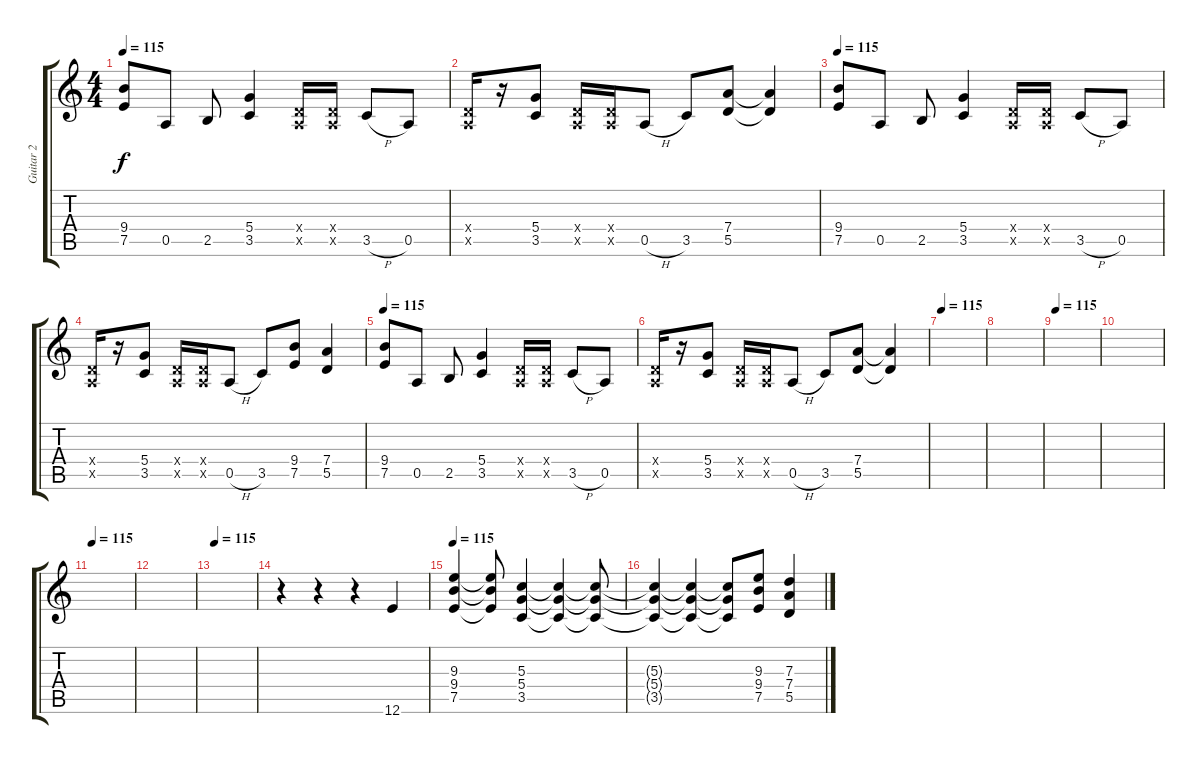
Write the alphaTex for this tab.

\track ("Guitar 2" "Guitar 2") {instrument acousticguitarsteel}
\staff {score tabs}
\tuning (E4 B3 G3 D3 A2 E2) {hide}
\ts (4 4)
\tempo 115
\clef g2
\ks c
(9.4 7.5).8{dy f instrument distortionguitar} 0.5.8 2.5.8 (5.4 3.5).4 (0.4{x} 0.5{x}).16 (0.4{x} 0.5{x}).16 3.5{h}.8 0.5.8 |
(0.4{x} 0.5{x}).16 r.16 (5.4 3.5).8 (0.4{x} 0.5{x}).16 (0.4{x} 0.5{x}).16 0.5{h}.8 3.5.8 (7.4 5.5).8 (7.4{t} 5.5{t}).4 |
\tempo 115
(9.4 7.5).8{instrument distortionguitar} 0.5.8 2.5.8 (5.4 3.5).4 (0.4{x} 0.5{x}).16 (0.4{x} 0.5{x}).16 3.5{h}.8 0.5.8 |
(0.4{x} 0.5{x}).16{instrument distortionguitar} r.16 (5.4 3.5).8 (0.4{x} 0.5{x}).16 (0.4{x} 0.5{x}).16 0.5{h}.8 3.5.8 (9.4 7.5).8 (7.4 5.5).4 |
\tempo 115
(9.4 7.5).8{instrument distortionguitar} 0.5.8 2.5.8 (5.4 3.5).4 (0.4{x} 0.5{x}).16 (0.4{x} 0.5{x}).16 3.5{h}.8 0.5.8 |
(0.4{x} 0.5{x}).16 r.16 (5.4 3.5).8 (0.4{x} 0.5{x}).16 (0.4{x} 0.5{x}).16 0.5{h}.8 3.5.8 (7.4 5.5).8 (7.4{t} 5.5{t}).4 |
\tempo 115
|
|
\tempo 115
|
|
\tempo 115
|
|
\tempo 115
|
r.4{instrument distortionguitar} r.4 r.4 12.6.4 |
\tempo 115
(9.3 9.4 7.5).4{volume 10 instrument distortionguitar} (9.3{t} 9.4{t} 7.5{t}).8 (5.3 5.4 3.5).4 (5.3{t} 5.4{t} 3.5{t}).4 (5.3{t} 5.4{t} 3.5{t}).8 |
(5.3{t} 5.4{t} 3.5{t}).4 (5.3{t} 5.4{t} 3.5{t}).4 (5.3{t} 5.4{t} 3.5{t}).8 (9.3 9.4 7.5).8 (7.3 7.4 5.5).4
